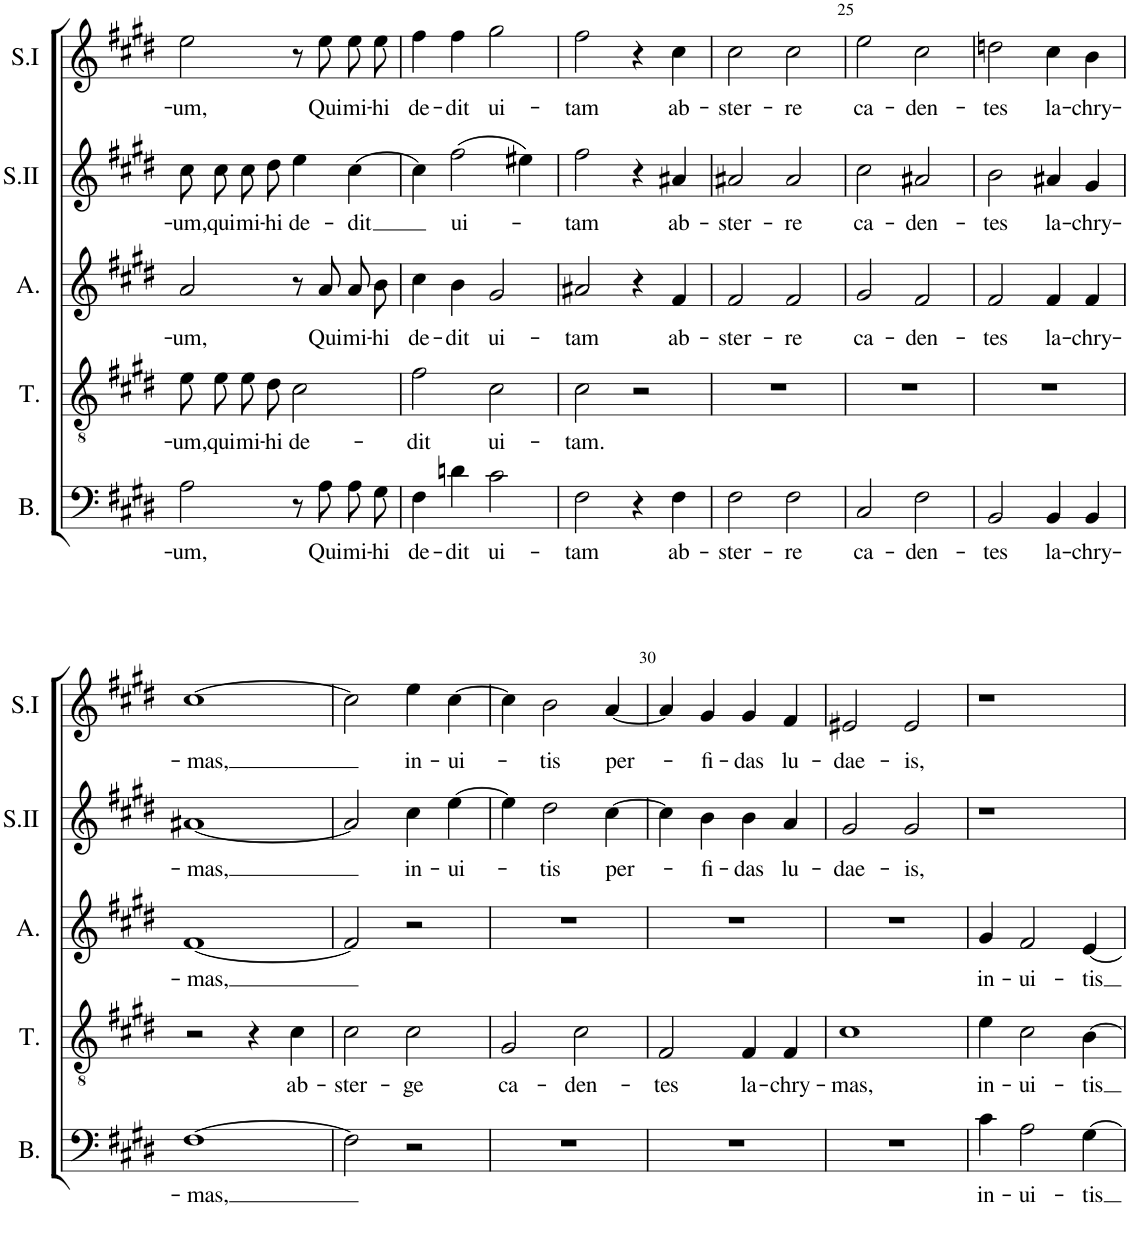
**kern	**text	**kern	**text	**kern	**text	**kern	**text	**kern	**text
*part5	*part5	*part4	*part4	*part3	*part3	*part2	*part2	*part1	*part1
*staff5	*staff5	*staff4	*staff4	*staff3	*staff3	*staff2	*staff2	*staff1	*staff1
*I"Bass	*	*I"Tenor	*	*I"Alto	*	*I"Soprano II	*	*I"Soprano I	*
*I'B.	*	*I'T.	*	*I'A.	*	*I'S.II	*	*I'S.I	*
!!LO:PB:g=z
*clefF4	*	*clefGv2	*	*clefG2	*	*clefG2	*	*clefG2	*
*k[f#c#g#d#]	*	*k[f#c#g#d#]	*	*k[f#c#g#d#]	*	*k[f#c#g#d#]	*	*k[f#c#g#d#]	*
*M2/2	*	*M2/2	*	*M2/2	*	*M2/2	*	*M2/2	*
*met(c|)	*	*met(c|)	*	*met(c|)	*	*met(c|)	*	*met(c|)	*
=21	=21	=21	=21	=21	=21	=21	=21	=21	=21
!	!LO:LY:b	!	!LO:LY:b	!	!LO:LY:b	!	!LO:LY:b	!	!LO:LY:b
2A\	-um,	8e\L	-um,	2a/	-um,	8cc#\L	-um,	2ee\	-um,
!	!	!	!LO:LY:b	!	!	!	!LO:LY:b	!	!
.	.	8e\	qui	.	.	8cc#\	qui	.	.
!	!	!	!LO:LY:b	!	!	!	!LO:LY:b	!	!
.	.	8e\	mi-	.	.	8cc#\	mi-	.	.
!	!	!	!LO:LY:b	!	!	!	!LO:LY:b	!	!
.	.	8d#\J	-hi	.	.	8dd#\J	-hi	.	.
!	!	!	!LO:LY:b	!	!	!	!LO:LY:b	!	!
8r	.	2c#\	de-	8r	.	4ee\	de-	8r	.
!	!LO:LY:b	!	!	!	!LO:LY:b	!	!	!	!LO:LY:b
8A\L	Qui	.	.	8a/L	Qui	.	.	8ee\L	Qui
!	!LO:LY:b	!	!	!	!LO:LY:b	!	!LO:LY:b	!	!LO:LY:b
8A\	mi-	.	.	8a/	mi-	[4cc#\	-dit	8ee\	mi-
!	!LO:LY:b	!	!	!	!LO:LY:b	!	!	!	!LO:LY:b
8G#\J	-hi	.	.	8b/J	-hi	.	.	8ee\J	-hi
=22	=22	=22	=22	=22	=22	=22	=22	=22	=22
!	!LO:LY:b	!	!LO:LY:b	!	!LO:LY:b	!	!	!	!LO:LY:b
4F#\	de-	2f#\	-dit	4cc#\	de-	4cc#\]	.	4ff#\	de-
!	!LO:LY:b	!	!	!	!LO:LY:b	!	!LO:LY:b	!	!LO:LY:b
4dn\	-dit	.	.	4b\	-dit	(2ff#\	ui-	4ff#\	-dit
!	!LO:LY:b	!	!LO:LY:b	!	!LO:LY:b	!	!	!	!LO:LY:b
2c#\	ui-	2c#\	ui-	2g#/	ui-	.	.	2gg#\	ui-
.	.	.	.	.	.	4ee#X\)	.	.	.
=23	=23	=23	=23	=23	=23	=23	=23	=23	=23
!	!LO:LY:b	!	!LO:LY:b	!	!LO:LY:b	!	!LO:LY:b	!	!LO:LY:b
2F#\	-tam	2c#\	-tam.	2a#X/	-tam	2ff#\	-tam	2ff#\	-tam
4r	.	2r	.	4r	.	4r	.	4r	.
!	!LO:LY:b	!	!	!	!LO:LY:b	!	!LO:LY:b	!	!LO:LY:b
4F#\	ab-	.	.	4f#/	ab-	4a#X/	ab-	4cc#\	ab-
=24	=24	=24	=24	=24	=24	=24	=24	=24	=24
!	!LO:LY:b	!	!	!	!LO:LY:b	!	!LO:LY:b	!	!LO:LY:b
2F#\	-ster-	1r	.	2f#/	-ster-	2a#X/	-ster-	2cc#\	-ster-
!	!LO:LY:b	!	!	!	!LO:LY:b	!	!LO:LY:b	!	!LO:LY:b
2F#\	-re	.	.	2f#/	-re	2a#/	-re	2cc#\	-re
=25	=25	=25	=25	=25	=25	=25	=25	=25	=25
!	!LO:LY:b	!	!	!	!LO:LY:b	!	!LO:LY:b	!	!LO:LY:b
2C#/	ca-	1r	.	2g#/	ca-	2cc#\	ca-	2ee\	ca-
!	!LO:LY:b	!	!	!	!LO:LY:b	!	!LO:LY:b	!	!LO:LY:b
2F#\	-den-	.	.	2f#/	-den-	2a#X/	-den-	2cc#\	-den-
=26	=26	=26	=26	=26	=26	=26	=26	=26	=26
!	!LO:LY:b	!	!	!	!LO:LY:b	!	!LO:LY:b	!	!LO:LY:b
2BB/	-tes	1r	.	2f#/	-tes	2b\	-tes	2ddn\	-tes
!	!LO:LY:b	!	!	!	!LO:LY:b	!	!LO:LY:b	!	!LO:LY:b
4BB/	la-	.	.	4f#/	la-	4a#X/	la-	4cc#\	la-
!	!LO:LY:b	!	!	!	!LO:LY:b	!	!LO:LY:b	!	!LO:LY:b
4BB/	-chry-	.	.	4f#/	-chry-	4g#/	-chry-	4b\	-chry-
!!LO:LB:g=z
=27	=27	=27	=27	=27	=27	=27	=27	=27	=27
!	!LO:LY:b	!	!	!	!LO:LY:b	!	!LO:LY:b	!	!LO:LY:b
[1F#	-mas,	2r	.	[1f#	-mas,	[1a#X	-mas,	[1cc#	-mas,
.	.	4r	.	.	.	.	.	.	.
!	!	!	!LO:LY:b	!	!	!	!	!	!
.	.	4c#\	ab-	.	.	.	.	.	.
=28	=28	=28	=28	=28	=28	=28	=28	=28	=28
!	!	!	!LO:LY:b	!	!	!	!	!	!
2F#\]	.	2c#\	-ster-	2f#/]	.	2a#/]	.	2cc#\]	.
!	!	!	!LO:LY:b	!	!	!	!LO:LY:b	!	!LO:LY:b
2r	.	2c#\	-ge	2r	.	4cc#\	in-	4ee\	in-
!	!	!	!	!	!	!	!LO:LY:b	!	!LO:LY:b
.	.	.	.	.	.	[4ee\	-ui-	[4cc#\	-ui-
=29	=29	=29	=29	=29	=29	=29	=29	=29	=29
!	!	!	!LO:LY:b	!	!	!	!	!	!
1r	.	2G#/	ca-	1r	.	4ee\]	.	4cc#\]	.
!	!	!	!	!	!	!	!LO:LY:b	!	!LO:LY:b
.	.	.	.	.	.	2dd#\	-tis	2b\	-tis
!	!	!	!LO:LY:b	!	!	!	!	!	!
.	.	2c#\	-den-	.	.	.	.	.	.
!	!	!	!	!	!	!	!LO:LY:b	!	!LO:LY:b
.	.	.	.	.	.	[4cc#\	per-	[4a/	per-
=30	=30	=30	=30	=30	=30	=30	=30	=30	=30
!	!	!	!LO:LY:b	!	!	!	!	!	!
1r	.	2F#/	-tes	1r	.	4cc#\]	.	4a/]	.
!	!	!	!	!	!	!	!LO:LY:b	!	!LO:LY:b
.	.	.	.	.	.	4b\	-fi-	4g#/	-fi-
!	!	!	!LO:LY:b	!	!	!	!LO:LY:b	!	!LO:LY:b
.	.	4F#/	la-	.	.	4b\	-das	4g#/	-das
!	!	!	!LO:LY:b	!	!	!	!LO:LY:b	!	!LO:LY:b
.	.	4F#/	-chry-	.	.	4a/	lu-	4f#/	lu-
=31	=31	=31	=31	=31	=31	=31	=31	=31	=31
!	!	!	!LO:LY:b	!	!	!	!LO:LY:b	!	!LO:LY:b
1r	.	1c#	-mas,	1r	.	2g#/	-dae-	2e#X/	-dae-
!	!	!	!	!	!	!	!LO:LY:b	!	!LO:LY:b
.	.	.	.	.	.	2g#/	-is,	2e#/	-is,
=32	=32	=32	=32	=32	=32	=32	=32	=32	=32
!	!LO:LY:b	!	!LO:LY:b	!	!LO:LY:b	!	!	!	!
4c#\	in-	4e\	in-	4g#/	in-	1r	.	1r	.
!	!LO:LY:b	!	!LO:LY:b	!	!LO:LY:b	!	!	!	!
2A\	-ui-	2c#\	-ui-	2f#/	-ui-	.	.	.	.
!	!LO:LY:b	!	!LO:LY:b	!	!LO:LY:b	!	!	!	!
[4G#\	-tis	[4B\	-tis	[4e/	-tis	.	.	.	.
=	=	=	=	=	=	=	=	=	=
*-	*-	*-	*-	*-	*-	*-	*-	*-	*-
